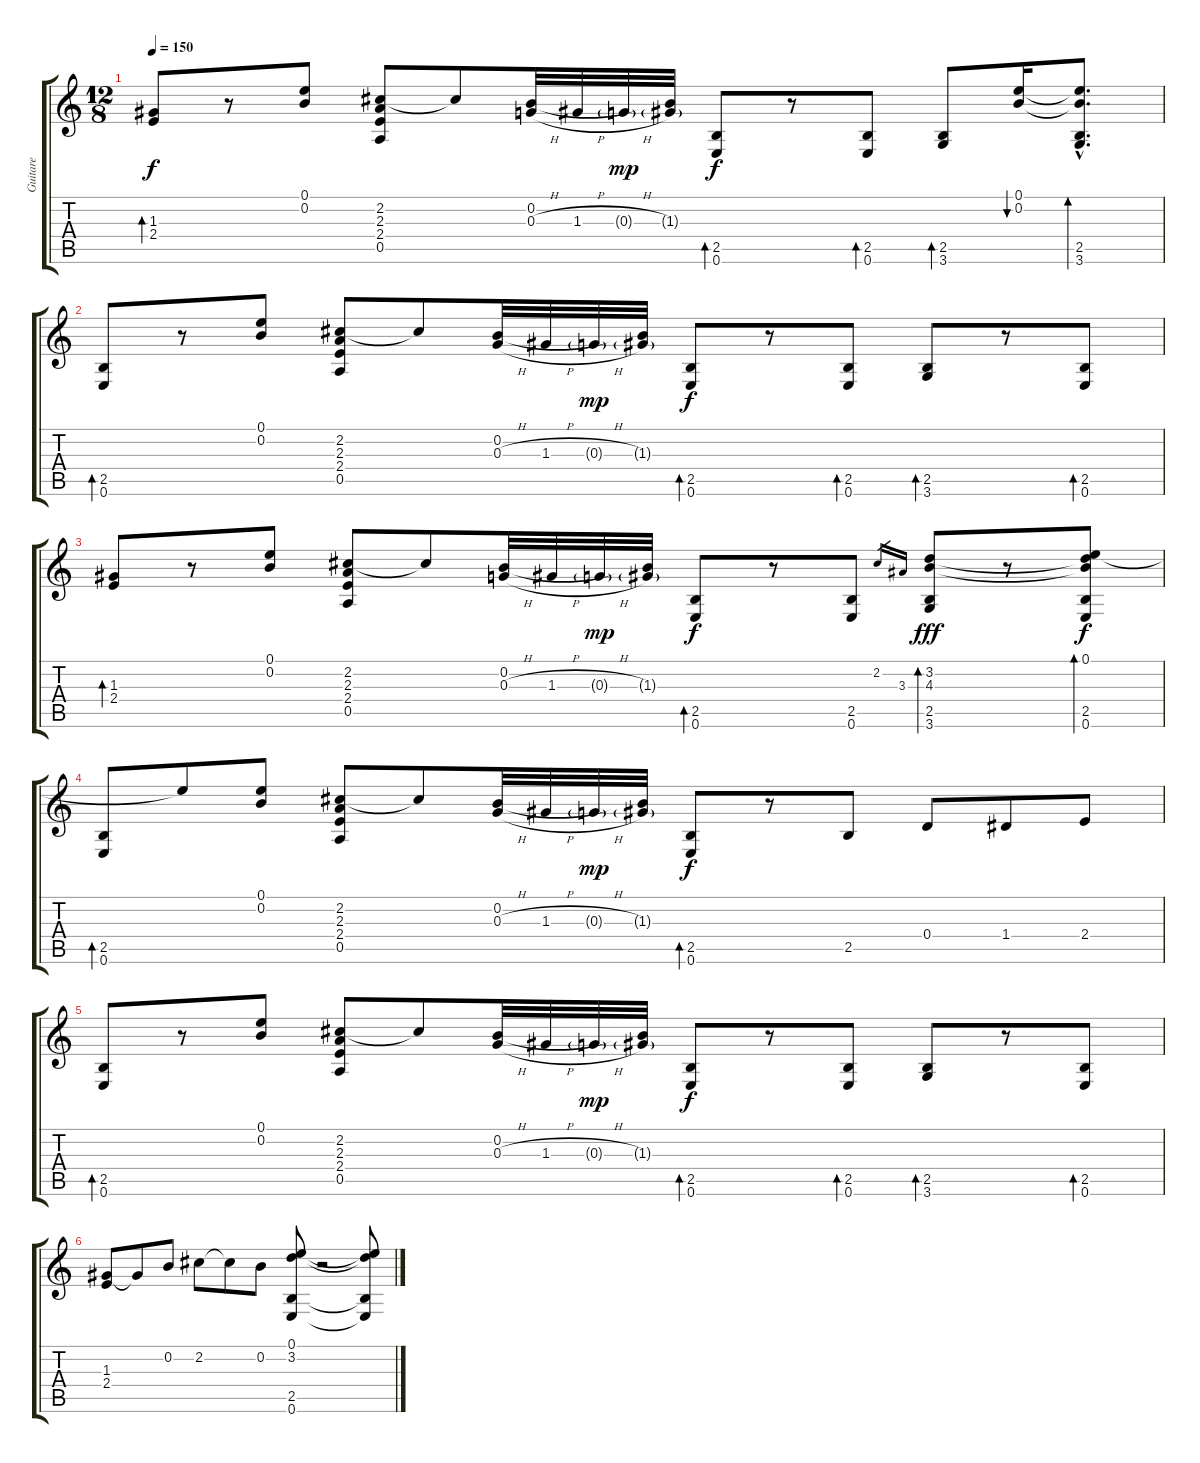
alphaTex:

\track ("Guitare" "Guitare") {instrument acousticguitarnylon}
\staff {score tabs}
\tuning (E4 B3 G3 D3 A2 E2) {hide}
\ts (12 8)
\tempo 150
\clef g2
\ks c
(1.3 2.4).8{bd 480 dy f} r.8 (0.1 0.2).8 (2.2 2.3 2.4 0.5).8 2.2{t}.8 (0.2 0.3{h}).32 1.3{h}.32 0.3{h g}.32{dy mp} (0.2{t} 1.3{g}).32 (2.5 0.6).8{bd 480 dy f} r.8 (2.5 0.6).8{bd 480} (2.5 3.6).8{bd 480} (0.1 0.2).16{bu 480} (0.1{hac t} 0.2{hac t} 2.5{hac} 3.6{hac}).8{d bd 480} |
(2.5 0.6).8{bd 480} r.8 (0.1 0.2).8 (2.2 2.3 2.4 0.5).8 2.2{t}.8 (0.2 0.3{h}).32 1.3{h}.32 0.3{h g}.32{dy mp} (0.2{t} 1.3{g}).32 (2.5 0.6).8{bd 480 dy f} r.8 (2.5 0.6).8{bd 480} (2.5 3.6).8{bd 480} r.8 (2.5 0.6).8{bd 480} |
(1.3 2.4).8{bd 480} r.8 (0.1 0.2).8 (2.2 2.3 2.4 0.5).8 2.2{t}.8 (0.2 0.3{h}).32 1.3{h}.32 0.3{h g}.32{dy mp} (0.2{t} 1.3{g}).32 (2.5 0.6).8{bd 480 dy f} r.8 (2.5 0.6).8 2.2.16{gr} 3.3.16{gr} (3.2 4.3 2.5 3.6).8{bd 480 dy fff} r.8 (0.1 3.2{t} 4.3{t} 2.5 0.6).8{bd 480 dy f} |
(2.5 0.6).8{bd 480} 0.1{t}.8 (0.1 0.2).8 (2.2 2.3 2.4 0.5).8 2.2{t}.8 (0.2 0.3{h}).32 1.3{h}.32 0.3{h g}.32{dy mp} (0.2{t} 1.3{g}).32 (2.5 0.6).8{bd 480 dy f} r.8 2.5.8 0.4.8 1.4.8 2.4.8 |
(2.5 0.6).8{bd 480} r.8 (0.1 0.2).8 (2.2 2.3 2.4 0.5).8 2.2{t}.8 (0.2 0.3{h}).32 1.3{h}.32 0.3{h g}.32{dy mp} (0.2{t} 1.3{g}).32 (2.5 0.6).8{bd 480 dy f} r.8 (2.5 0.6).8{bd 480} (2.5 3.6).8{bd 480} r.8 (2.5 0.6).8{bd 480} |
(1.3 2.4).8 1.3{t}.8 0.2.8 2.2.8 2.2{t}.8 0.2.8 (0.1 3.2 2.5 0.6).8 r.2 (0.1{t} 3.2{t} 2.5{t} 0.6{t}).8
